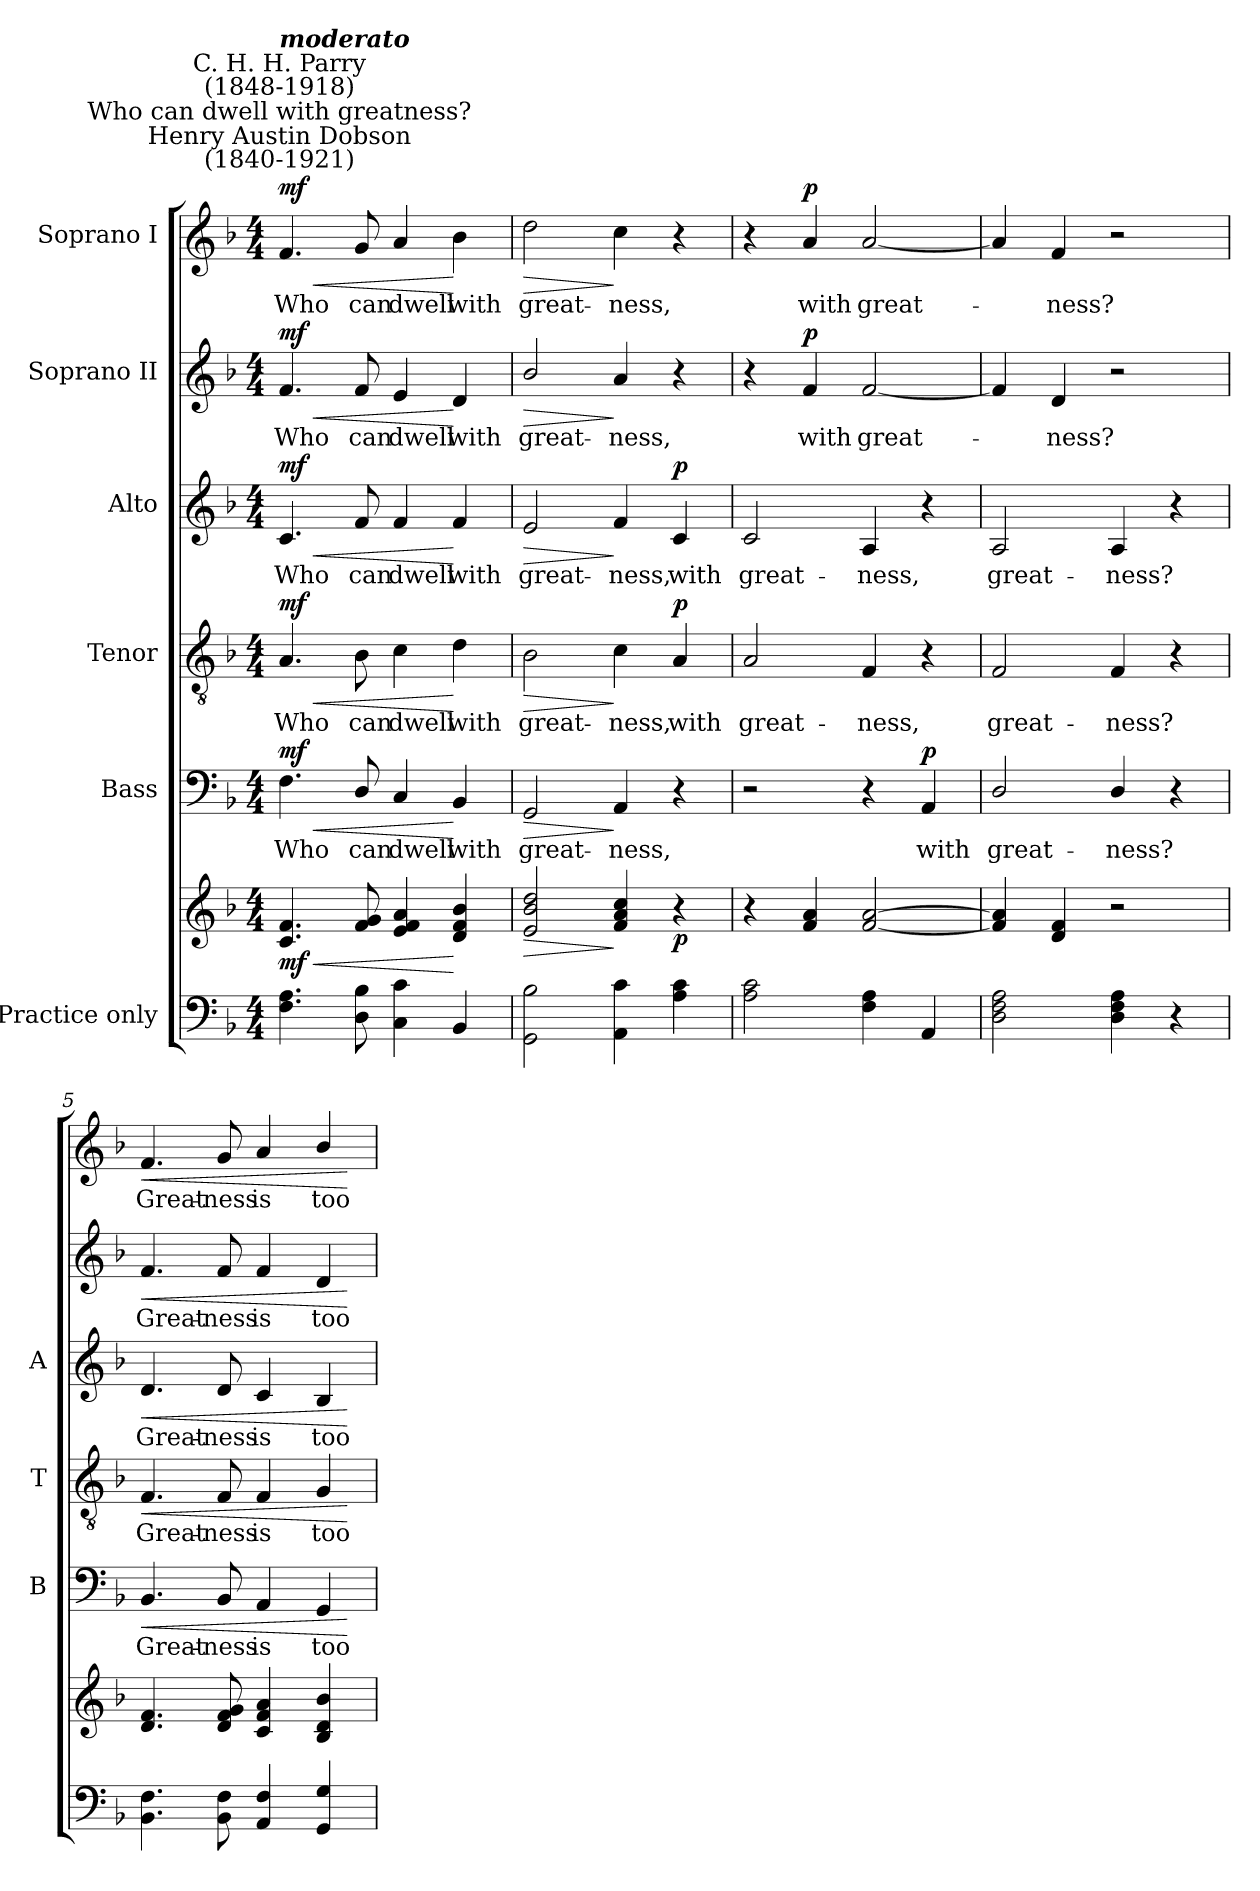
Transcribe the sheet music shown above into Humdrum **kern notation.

**kern	**kern	**dynam	**kern	**text	**dynam	**kern	**text	**dynam	**kern	**text	**dynam	**kern	**text	**dynam	**kern	**text	**dynam
*part6	*part6	*part6	*part5	*part5	*part5	*part4	*part4	*part4	*part3	*part3	*part3	*part2	*part2	*part2	*part1	*part1	*part1
*staff7	*staff6	*staff6/7	*staff5	*staff5	*staff5	*staff4	*staff4	*staff4	*staff3	*staff3	*staff3	*staff2	*staff2	*staff2	*staff1	*staff1	*staff1
*I"Practice only	*	*	*I"Bass	*	*	*I"Tenor	*	*	*I"Alto	*	*	*I"Soprano II	*	*	*I"Soprano I	*	*
*	*	*	*I'B	*	*	*I'T	*	*	*I'A	*	*	*	*	*	*	*	*
*clefF4	*clefG2	*	*clefF4	*	*	*clefGv2	*	*	*clefG2	*	*	*clefG2	*	*	*clefG2	*	*
*k[b-]	*k[b-]	*	*k[b-]	*	*	*k[b-]	*	*	*k[b-]	*	*	*k[b-]	*	*	*k[b-]	*	*
*F:	*F:	*	*F:	*	*	*F:	*	*	*F:	*	*	*F:	*	*	*F:	*	*
*M4/4	*M4/4	*	*M4/4	*	*	*M4/4	*	*	*M4/4	*	*	*M4/4	*	*	*M4/4	*	*
=1	=1	=1	=1	=1	=1	=1	=1	=1	=1	=1	=1	=1	=1	=1	=1	=1	=1
!	!	!	!	!	!	!	!	!	!	!	!	!	!	!	!LO:TX:a:cj:t=Henry Austin Dobson\n(1840-1921)	!	!
!	!	!	!	!	!	!	!	!	!	!	!	!	!	!	!LO:TX:a:cj:t=Who can dwell with greatness?	!	!
!	!	!	!	!	!	!	!	!	!	!	!	!	!	!	!LO:TX:a:cj:t=C. H. H. Parry\n(1848-1918)	!	!
!	!	!	!	!	!	!	!	!	!	!	!	!	!	!	!LO:TX:a:Bi:t=moderato	!	!
!	!	!LO:HP:b	!	!LO:LY:b	!LO:HP:b	!	!LO:LY:b	!LO:HP:b	!	!LO:LY:b	!LO:HP:b	!	!LO:LY:b	!LO:HP:b	!	!LO:LY:b	!LO:HP:b
!	!	!LO:DY:n=1:b	!	!	!LO:DY:n=1:b	!	!	!LO:DY:n=1:b	!	!	!LO:DY:n=1:b	!	!	!LO:DY:n=1:b	!	!	!LO:DY:n=1:b
4.F 4.A	4.c 4.f	< mf	4.F	Who	< mf	4.A	Who	< mf	4.c	Who	< mf	4.f	Who	< mf	4.f	Who	< mf
!	!	!	!	!LO:LY:b	!	!	!LO:LY:b	!	!	!LO:LY:b	!	!	!LO:LY:b	!	!	!LO:LY:b	!
8D 8B-	8f 8g	.	8D/	can	.	8B-	can	.	8f	can	.	8f	can	.	8g	can	.
!	!	!	!	!LO:LY:b	!	!	!LO:LY:b	!	!	!LO:LY:b	!	!	!LO:LY:b	!	!	!LO:LY:b	!
4C 4c	4e 4f 4a	.	4C	dwell	.	4c	dwell	.	4f	dwell	.	4e	dwell	.	4a	dwell	.
!	!	!	!	!LO:LY:b	!	!	!LO:LY:b	!	!	!LO:LY:b	!	!	!LO:LY:b	!	!	!LO:LY:b	!
4BB-	4d 4f 4b-	[	4BB-	with	[	4d	with	[	4f	with	[	4d	with	[	4b-	with	[
=2	=2	=2	=2	=2	=2	=2	=2	=2	=2	=2	=2	=2	=2	=2	=2	=2	=2
!	!	!LO:HP:b	!	!LO:LY:b	!LO:HP:b	!	!LO:LY:b	!LO:HP:b	!	!LO:LY:b	!LO:HP:b	!	!LO:LY:b	!LO:HP:b	!	!LO:LY:b	!LO:HP:b
2GG 2B-	2e 2b- 2dd	>	2GG	great-	>	2B-	great-	>	2e	great-	>	2b-/	great-	>	2dd	great-	>
!	!	!	!	!LO:LY:b	!	!	!LO:LY:b	!	!	!LO:LY:b	!	!	!LO:LY:b	!	!	!LO:LY:b	!
4AA 4c	4f 4a 4cc	]	4AA	-ness,	]	4c	-ness,	]	4f	-ness,	]	4a	-ness,	]	4cc	-ness,	]
!	!	!LO:DY:b	!	!	!	!	!LO:LY:b	!LO:DY:b	!	!LO:LY:b	!LO:DY:b	!	!	!	!	!	!
4A 4c	4r	p	4r	.	.	4A	with	p	4c	with	p	4r	.	.	4r	.	.
=3	=3	=3	=3	=3	=3	=3	=3	=3	=3	=3	=3	=3	=3	=3	=3	=3	=3
!	!	!	!	!	!	!	!LO:LY:b	!	!	!LO:LY:b	!	!	!	!	!	!	!
2A 2c	4r	.	2r	.	.	2A	great-	.	2c	great-	.	4r	.	.	4r	.	.
!	!	!	!	!	!	!	!	!	!	!	!	!	!LO:LY:b	!LO:DY:b	!	!LO:LY:b	!LO:DY:b
.	4f 4a	.	.	.	.	.	.	.	.	.	.	4f	with	p	4a	with	p
!	!	!	!	!	!	!	!LO:LY:b	!	!	!LO:LY:b	!	!	!LO:LY:b	!	!	!LO:LY:b	!
4F 4A	[2f [2a	.	4r	.	.	4F	-ness,	.	4A	-ness,	.	[2f	great-	.	[2a	great-	.
!	!	!	!	!LO:LY:b	!LO:DY:b	!	!	!	!	!	!	!	!	!	!	!	!
4AA	.	.	4AA	with	p	4r	.	.	4r	.	.	.	.	.	.	.	.
=4	=4	=4	=4	=4	=4	=4	=4	=4	=4	=4	=4	=4	=4	=4	=4	=4	=4
!	!	!	!	!LO:LY:b	!	!	!LO:LY:b	!	!	!LO:LY:b	!	!	!	!	!	!	!
2D 2F 2A	4f] 4a]	.	2D/	great-	.	2F	great-	.	2A	great-	.	4f]	.	.	4a]	.	.
!	!	!	!	!	!	!	!	!	!	!	!	!	!LO:LY:b	!	!	!LO:LY:b	!
.	4d 4f	.	.	.	.	.	.	.	.	.	.	4d	ness?	.	4f	ness?	.
!	!	!	!	!LO:LY:b	!	!	!LO:LY:b	!	!	!LO:LY:b	!	!	!	!	!	!	!
4D 4F 4A	2r	.	4D/	-ness?	.	4F	-ness?	.	4A	-ness?	.	2r	.	.	2r	.	.
4r	.	.	4r	.	.	4r	.	.	4r	.	.	.	.	.	.	.	.
=5	=5	=5	=5	=5	=5	=5	=5	=5	=5	=5	=5	=5	=5	=5	=5	=5	=5
!	!	!	!	!LO:LY:b	!LO:HP:b	!	!LO:LY:b	!LO:HP:b	!	!LO:LY:b	!LO:HP:b	!	!LO:LY:b	!LO:HP:b	!	!LO:LY:b	!LO:HP:b
4.BB- 4.F	4.d 4.f	.	4.BB-	Great-	<	4.F	Great-	<	4.d	Great-	<	4.f	Great-	<	4.f	Great-	<
!	!	!	!	!LO:LY:b	!	!	!LO:LY:b	!	!	!LO:LY:b	!	!	!LO:LY:b	!	!	!LO:LY:b	!
8BB- 8F	8d 8f 8g	.	8BB-	-ness	.	8F	-ness	.	8d	-ness	.	8f	-ness	.	8g	-ness	.
!	!	!	!	!LO:LY:b	!	!	!LO:LY:b	!	!	!LO:LY:b	!	!	!LO:LY:b	!	!	!LO:LY:b	!
4AA 4F	4c 4f 4a	.	4AA	is	.	4F	is	.	4c	is	.	4f	is	.	4a	is	.
!	!	!	!	!LO:LY:b	!	!	!LO:LY:b	!	!	!LO:LY:b	!	!	!LO:LY:b	!	!	!LO:LY:b	!
4GG 4G	4B-/ 4d/ 4b-/	.	4GG	too	.	4G	too	.	4B-	too	.	4d	too	.	4b-/	too	.
.	.	.	.	.	[	.	.	[	.	.	[	.	.	[	.	.	[
=	=	=	=	=	=	=	=	=	=	=	=	=	=	=	=	=	=
*-	*-	*-	*-	*-	*-	*-	*-	*-	*-	*-	*-	*-	*-	*-	*-	*-	*-
